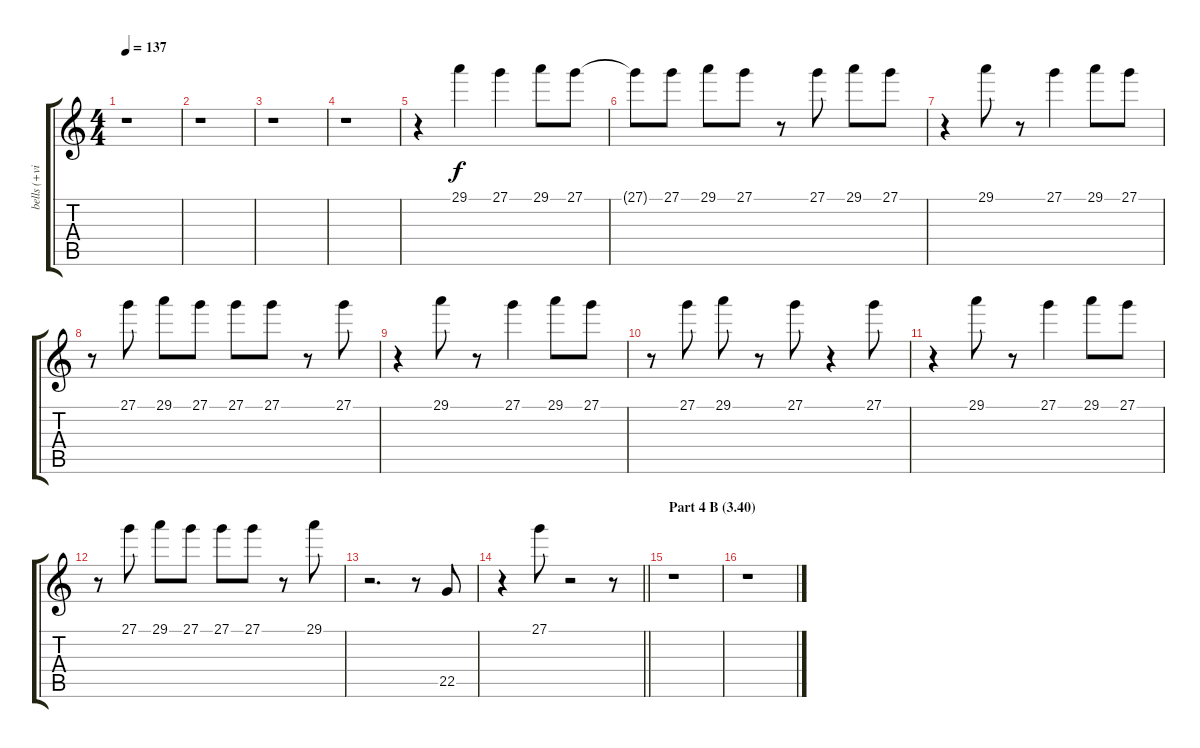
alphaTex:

\track ("bells (+vibraph+goblins)" "bells (+vi") {instrument tubularbells}
\staff {score tabs}
\tuning (E4 B3 G3 D3 A2 E2) {hide}
\ts (4 4)
\tempo 137
\clef g2
\ks c
r.1{dy f} |
r.1 |
r.1 |
r.1 |
r.4 29.1.4 27.1.4 29.1.8 27.1.8 |
27.1{t}.8 27.1.8 29.1.8 27.1.8 r.8 27.1.8 29.1.8 27.1.8 |
r.4 29.1.8 r.8 27.1.4 29.1.8 27.1.8 |
r.8 27.1.8 29.1.8 27.1.8 27.1.8 27.1.8 r.8 27.1.8 |
r.4 29.1.8 r.8 27.1.4 29.1.8 27.1.8 |
r.8 27.1.8 29.1.8 r.8 27.1.8 r.4 27.1.8 |
r.4 29.1.8 r.8 27.1.4 29.1.8 27.1.8 |
r.8 27.1.8 29.1.8 27.1.8 27.1.8 27.1.8 r.8 29.1.8 |
r.2{d} r.8 22.5.8 |
\barLineRight lightlight
r.4 27.1.8 r.2 r.8 |
\section ("" "Part 4 B (3.40)")
r.1 |
r.1
